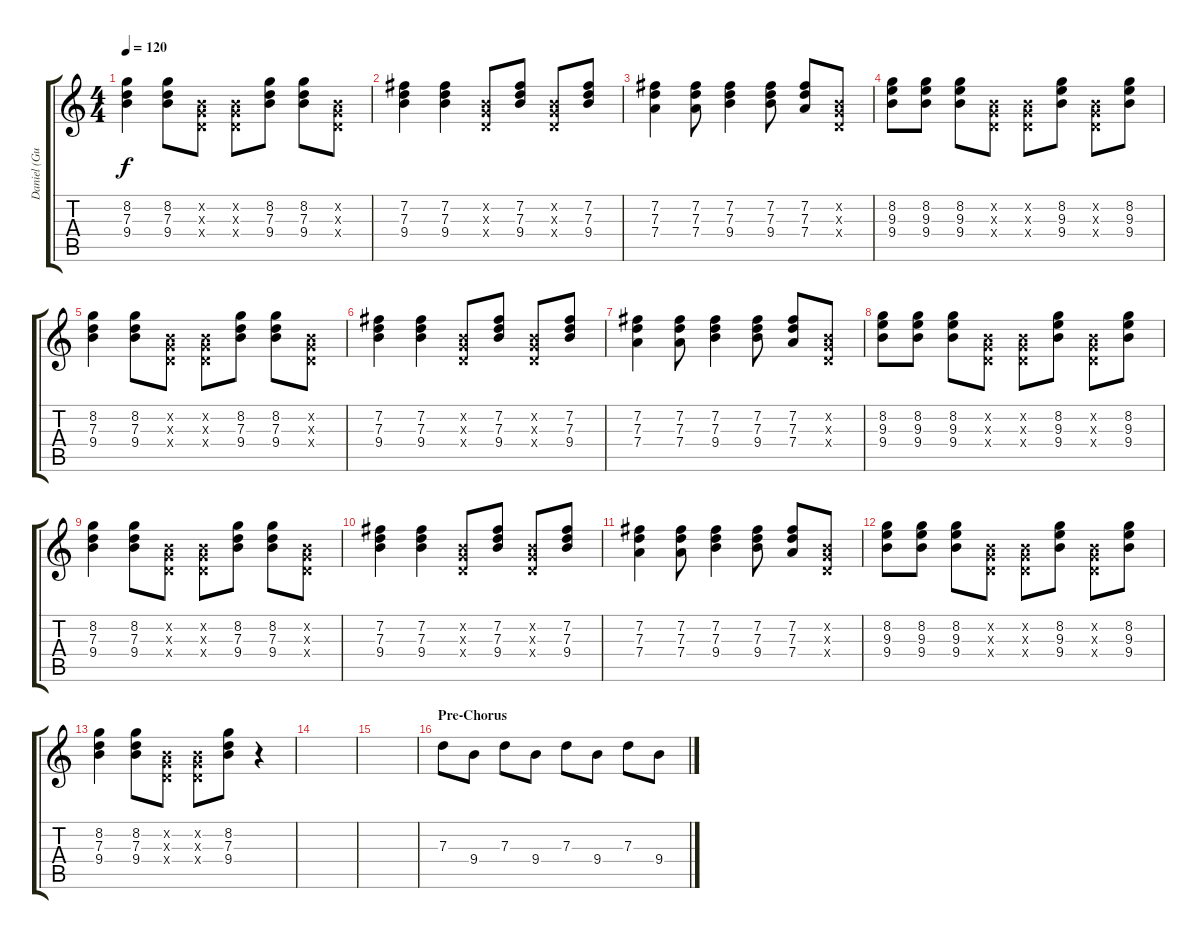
\track ("Daniel (Guitar)" "Daniel (Gu") {instrument overdrivenguitar}
\staff {score tabs}
\tuning (E4 B3 G3 D3 A2 E2) {hide}
\ts (4 4)
\tempo 120
\clef g2
\ks c
(8.2 7.3 9.4).4{dy f} (8.2 7.3 9.4).8 (0.2{x} 0.3{x} 0.4{x}).8 (0.2{x} 0.3{x} 0.4{x}).8 (8.2 7.3 9.4).8 (8.2 7.3 9.4).8 (0.2{x} 0.3{x} 0.4{x}).8 |
(7.2 7.3 9.4).4 (7.2 7.3 9.4).4 (0.2{x} 0.3{x} 0.4{x}).8 (7.2 7.3 9.4).8 (0.2{x} 0.3{x} 0.4{x}).8 (7.2 7.3 9.4).8 |
(7.2 7.3 7.4).4 (7.2 7.3 7.4).8 (7.2 7.3 9.4).4 (7.2 7.3 9.4).8 (7.2 7.3 7.4).8 (0.2{x} 0.3{x} 0.4{x}).8 |
(8.2 9.3 9.4).8 (8.2 9.3 9.4).8 (8.2 9.3 9.4).8 (0.2{x} 0.3{x} 0.4{x}).8 (0.2{x} 0.3{x} 0.4{x}).8 (8.2 9.3 9.4).8 (0.2{x} 0.3{x} 0.4{x}).8 (8.2 9.3 9.4).8 |
(8.2 7.3 9.4).4 (8.2 7.3 9.4).8 (0.2{x} 0.3{x} 0.4{x}).8 (0.2{x} 0.3{x} 0.4{x}).8 (8.2 7.3 9.4).8 (8.2 7.3 9.4).8 (0.2{x} 0.3{x} 0.4{x}).8 |
(7.2 7.3 9.4).4 (7.2 7.3 9.4).4 (0.2{x} 0.3{x} 0.4{x}).8 (7.2 7.3 9.4).8 (0.2{x} 0.3{x} 0.4{x}).8 (7.2 7.3 9.4).8 |
(7.2 7.3 7.4).4 (7.2 7.3 7.4).8 (7.2 7.3 9.4).4 (7.2 7.3 9.4).8 (7.2 7.3 7.4).8 (0.2{x} 0.3{x} 0.4{x}).8 |
(8.2 9.3 9.4).8 (8.2 9.3 9.4).8 (8.2 9.3 9.4).8 (0.2{x} 0.3{x} 0.4{x}).8 (0.2{x} 0.3{x} 0.4{x}).8 (8.2 9.3 9.4).8 (0.2{x} 0.3{x} 0.4{x}).8 (8.2 9.3 9.4).8 |
(8.2 7.3 9.4).4 (8.2 7.3 9.4).8 (0.2{x} 0.3{x} 0.4{x}).8 (0.2{x} 0.3{x} 0.4{x}).8 (8.2 7.3 9.4).8 (8.2 7.3 9.4).8 (0.2{x} 0.3{x} 0.4{x}).8 |
(7.2 7.3 9.4).4 (7.2 7.3 9.4).4 (0.2{x} 0.3{x} 0.4{x}).8 (7.2 7.3 9.4).8 (0.2{x} 0.3{x} 0.4{x}).8 (7.2 7.3 9.4).8 |
(7.2 7.3 7.4).4 (7.2 7.3 7.4).8 (7.2 7.3 9.4).4 (7.2 7.3 9.4).8 (7.2 7.3 7.4).8 (0.2{x} 0.3{x} 0.4{x}).8 |
(8.2 9.3 9.4).8 (8.2 9.3 9.4).8 (8.2 9.3 9.4).8 (0.2{x} 0.3{x} 0.4{x}).8 (0.2{x} 0.3{x} 0.4{x}).8 (8.2 9.3 9.4).8 (0.2{x} 0.3{x} 0.4{x}).8 (8.2 9.3 9.4).8 |
(8.2 7.3 9.4).4 (8.2 7.3 9.4).8 (0.2{x} 0.3{x} 0.4{x}).8 (0.2{x} 0.3{x} 0.4{x}).8 (8.2 7.3 9.4).8 r.4 |
|
|
\section ("" "Pre-Chorus")
7.3.8{volume 9 instrument electricguitarclean} 9.4.8 7.3.8 9.4.8 7.3.8 9.4.8 7.3.8 9.4.8
